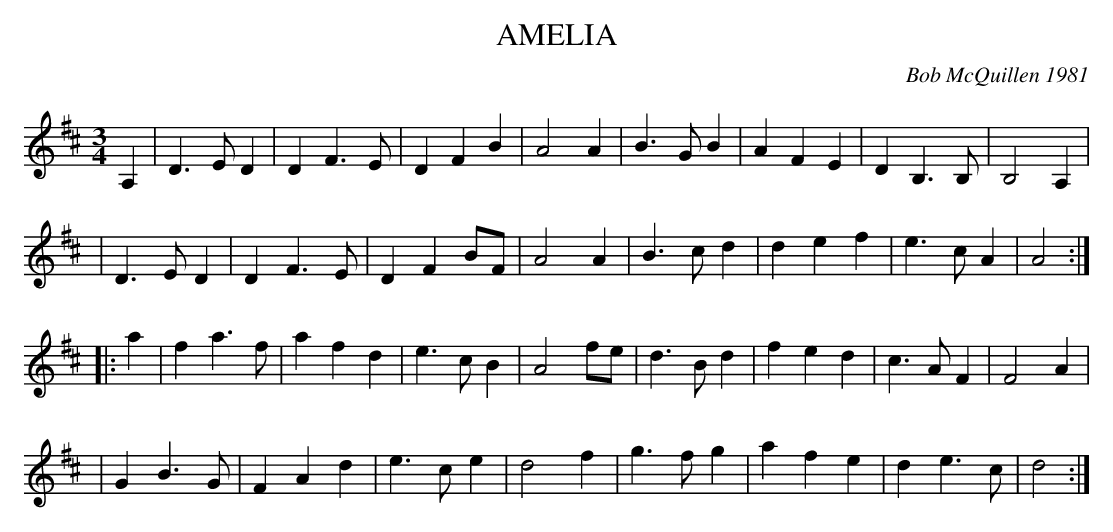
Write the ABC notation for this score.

X:1
T: AMELIA
C: Bob McQuillen 1981
M: 3/4
L: 1/8
K: D
A,2 \
| D3 E D2 | D2 F3 E | D2 F2 B2 | A4 A2 | B3 G B2 | A2 F2 E2 | D2 B,3 B, | B,4 A,2 |
| D3 E D2 | D2 F3 E | D2 F2 BF | A4 A2 | B3 c d2 | d2 e2 f2 | e3 c A2 | A4 :|
|: a2 \
| f2 a3 f | a2 f2 d2 | e3 c B2 | A4 fe | d3 B d2 | f2 e2 d2 | c3 A F2 | F4 A2 |
| G2 B3 G | F2 A2 d2 | e3 c e2 | d4 f2 | g3 f g2 | a2 f2 e2 | d2 e3 c | d4 :|
